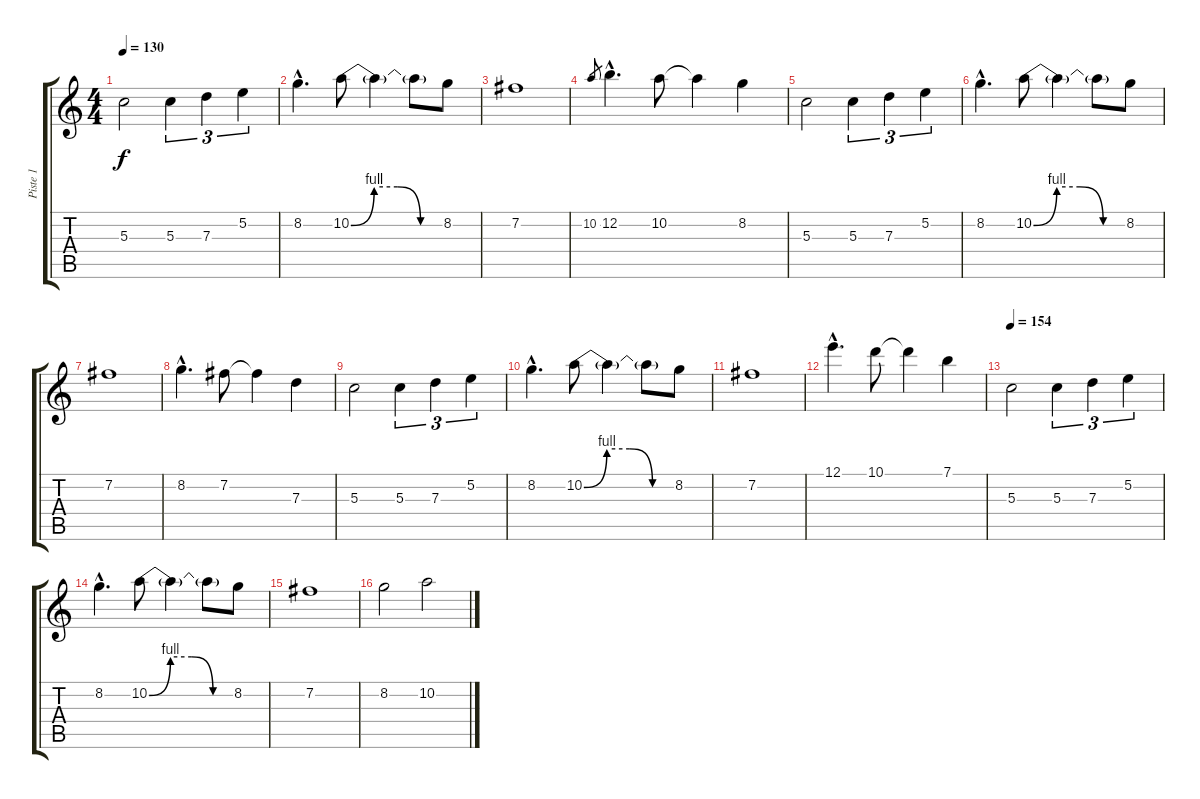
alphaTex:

\track ("Piste 1" "Piste 1") {instrument distortionguitar}
\staff {score tabs}
\tuning (E4 B3 G3 D3 A2 E2) {hide}
\ts (4 4)
\tempo 130
\clef g2
\ks c
5.3.2{dy f} 5.3.4{tu (3 2)} 7.3.4{tu (3 2)} 5.2.4{tu (3 2)} |
8.2{hac}.4{d} 10.2{be (custom 0 0 15 4 30 4 45 0 60 0)}.8 10.2{t}.4 10.2{t}.8 8.2.8 |
7.2.1 |
10.2.8{gr} 12.2{hac}.4{d} 10.2.8 10.2{t}.4 8.2.4 |
5.3.2 5.3.4{tu (3 2)} 7.3.4{tu (3 2)} 5.2.4{tu (3 2)} |
8.2{hac}.4{d} 10.2{be (custom 0 0 15 4 30 4 45 0 60 0)}.8 10.2{t}.4 10.2{t}.8 8.2.8 |
7.2.1 |
8.2{hac}.4{d} 7.2.8 7.2{t}.4 7.3.4 |
5.3.2 5.3.4{tu (3 2)} 7.3.4{tu (3 2)} 5.2.4{tu (3 2)} |
8.2{hac}.4{d} 10.2{be (custom 0 0 15 4 30 4 45 0 60 0)}.8 10.2{t}.4 10.2{t}.8 8.2.8 |
7.2.1 |
12.1{hac}.4{d} 10.1.8 10.1{t}.4 7.1.4 |
\tempo 154
5.3.2 5.3.4{tu (3 2)} 7.3.4{tu (3 2)} 5.2.4{tu (3 2)} |
8.2{hac}.4{d} 10.2{be (custom 0 0 15 4 30 4 45 0 60 0)}.8 10.2{t}.4 10.2{t}.8 8.2.8 |
7.2.1 |
8.2.2 10.2.2
